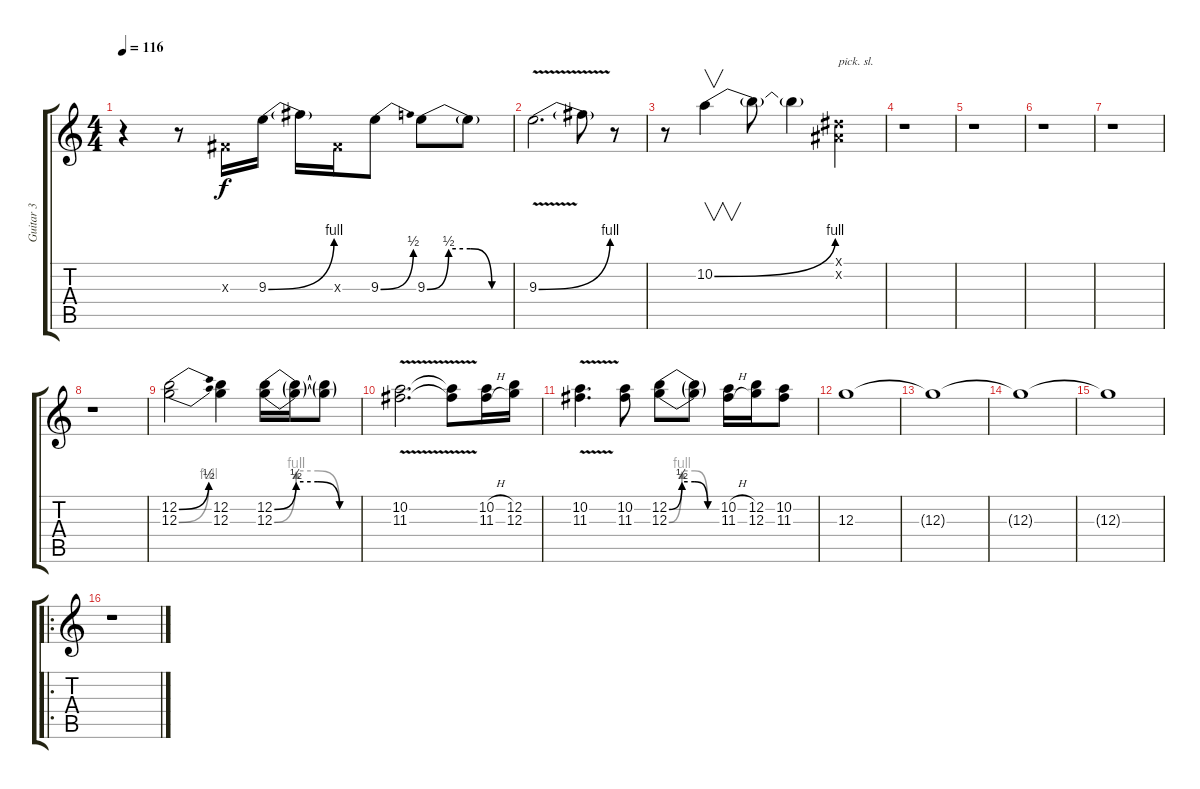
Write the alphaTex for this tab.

\track ("Guitar 3" "Guitar 3") {instrument acousticguitarsteel}
\staff {score tabs}
\tuning (E4 B3 G3 D3 A2 E2) {hide}
\ts (4 4)
\tempo 116
\clef g2
\ks c
r.4{dy f} r.8 -1.3{x}.16 9.3{be (bend 0 0 60 4)}.16 9.3{t}.16 -1.3{x}.16 9.3{be (bend 0 0 60 2)}.8 9.3{be (custom 0 0 15 2 30 2 45 0 60 0)}.8 9.3{t}.8 |
9.3{be (bend 0 0 60 4) v}.2{d} 9.3{t}.8 r.8 |
r.8 10.2{be (bend 0 0 60 4)}.4{v} 10.2{t}.8 10.2{t}.4 (-1.1{x} -1.2{x}).4{txt "pick. sl."} |
r.1 |
r.1 |
r.1 |
r.1 |
r.1 |
(12.2{be (bend 0 0 60 2)} 12.3{be (bend 0 0 60 4)}).2 (12.2 12.3).4 (12.2{be (custom 0 0 15 2 30 2 45 0 60 0)} 12.3{be (custom 0 0 15 4 30 4 45 0 60 0)}).16 (12.2{t} 12.3{t}).16 (12.2{t} 12.3{t}).8 |
(10.2{v} 11.3{v}).2{d} (10.2{t} 11.3{t}).8 (10.2{h} 11.3{h}).16 (12.2 12.3).16 |
(10.2{v} 11.3{v}).4{d} (10.2 11.3).8 (12.2{be (custom 0 0 15 2 30 2 45 0 60 0)} 12.3{be (custom 0 0 15 4 30 4 45 0 60 0)}).8 (12.2{t} 12.3{t}).8 (10.2{h} 11.3{h}).16 (12.2 12.3).16 (10.2 11.3).8 |
12.3.1 |
12.3{t}.1 |
12.3{t}.1 |
12.3{t}.1 |
\ro
r.1
